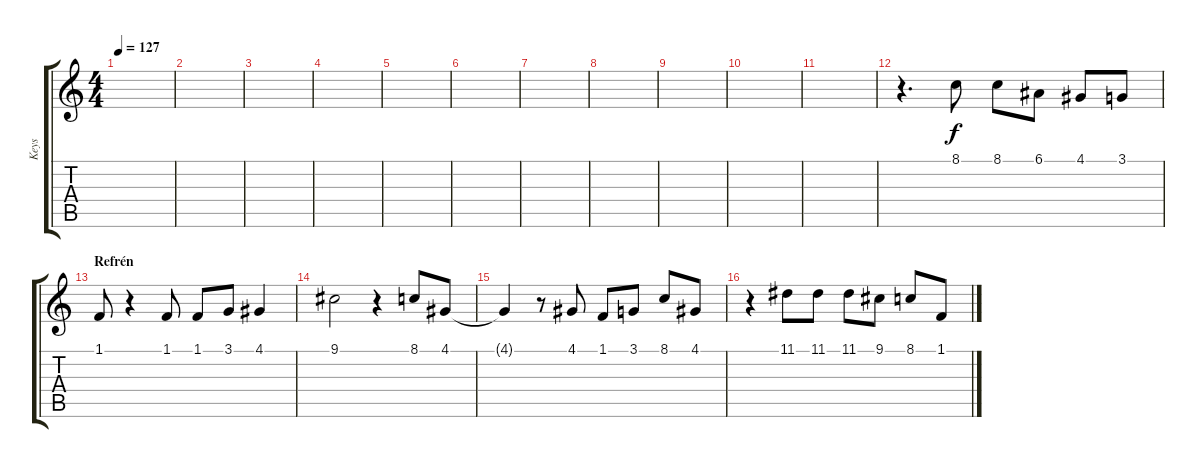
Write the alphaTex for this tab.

\track ("Keys" "Keys") {instrument brightacousticpiano}
\staff {score tabs}
\tuning (E4 B3 G3 D3 A2 E2) {hide}
\ts (4 4)
\tempo 127
\clef g2
\ks c
|
|
|
|
|
|
|
|
|
|
|
r.4{d} 8.1.8 8.1.8 6.1.8 4.1.8 3.1.8 |
\section ("" "Refrén")
1.1.8 r.4 1.1.8 1.1.8 3.1.8 4.1.4 |
9.1.2 r.4 8.1.8 4.1.8 |
4.1{t}.4 r.8 4.1.8 1.1.8 3.1.8 8.1.8 4.1.8 |
r.4 11.1.8 11.1.8 11.1.8 9.1.8 8.1.8 1.1.8
